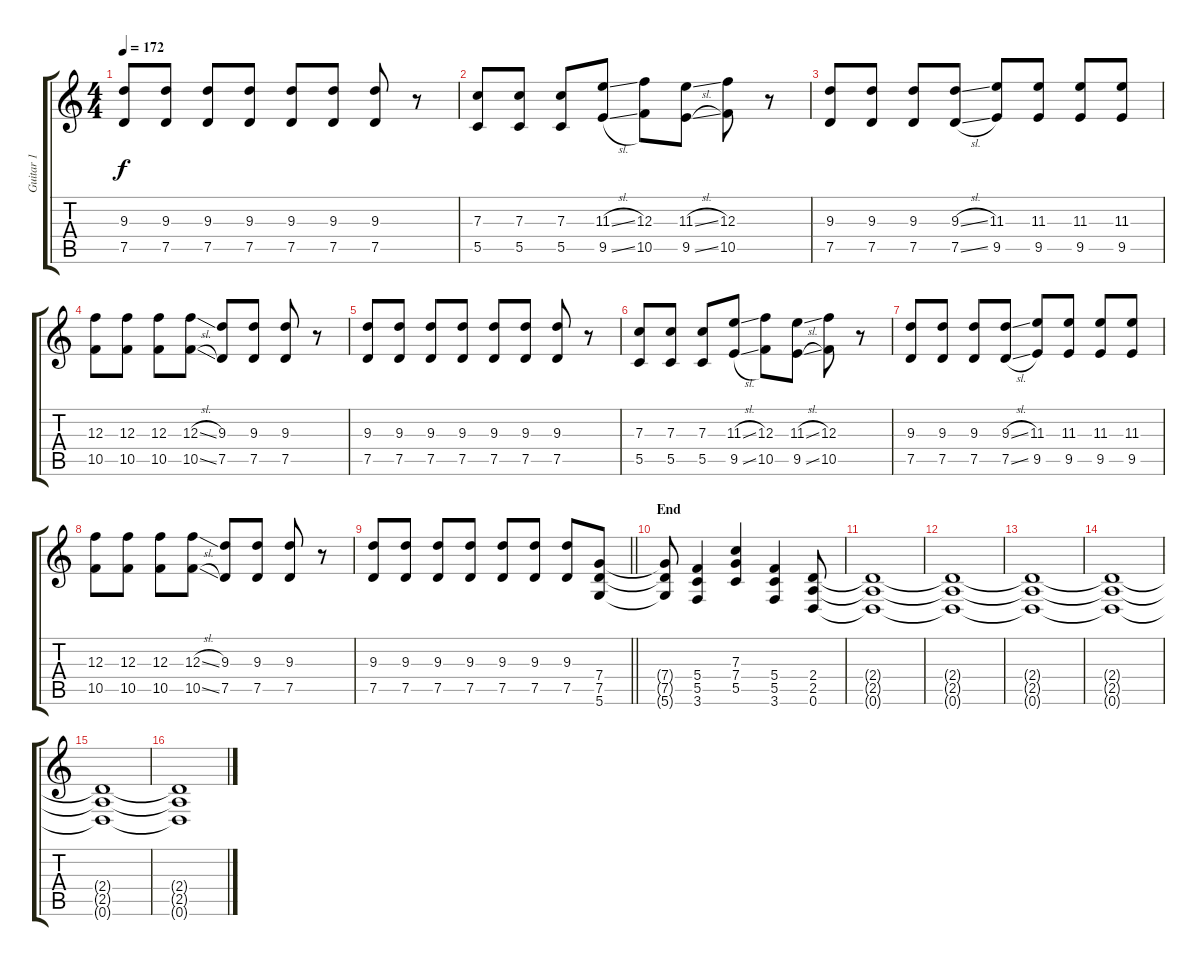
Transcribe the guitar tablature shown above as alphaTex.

\track ("Guitar 1" "Guitar 1") {instrument distortionguitar}
\staff {score tabs}
\tuning (D4 A3 F3 C3 G2 D2) {hide}
\ts (4 4)
\tempo 172
\clef g2
\ks c
(9.3 7.5).8{dy f} (9.3 7.5).8 (9.3 7.5).8 (9.3 7.5).8 (9.3 7.5).8 (9.3 7.5).8 (9.3 7.5).8 r.8 |
(7.3 5.5).8 (7.3 5.5).8 (7.3 5.5).8 (11.3{sl} 9.5{sl}).8 (12.3 10.5).8 (11.3{sl} 9.5{sl}).8 (12.3 10.5).8 r.8 |
(9.3 7.5).8 (9.3 7.5).8 (9.3 7.5).8 (9.3{sl} 7.5{sl}).8 (11.3 9.5).8 (11.3 9.5).8 (11.3 9.5).8 (11.3 9.5).8 |
(12.3 10.5).8 (12.3 10.5).8 (12.3 10.5).8 (12.3{sl} 10.5{sl}).8 (9.3 7.5).8 (9.3 7.5).8 (9.3 7.5).8 r.8 |
(9.3 7.5).8 (9.3 7.5).8 (9.3 7.5).8 (9.3 7.5).8 (9.3 7.5).8 (9.3 7.5).8 (9.3 7.5).8 r.8 |
(7.3 5.5).8 (7.3 5.5).8 (7.3 5.5).8 (11.3{sl} 9.5{sl}).8 (12.3 10.5).8 (11.3{sl} 9.5{sl}).8 (12.3 10.5).8 r.8 |
(9.3 7.5).8 (9.3 7.5).8 (9.3 7.5).8 (9.3{sl} 7.5{sl}).8 (11.3 9.5).8 (11.3 9.5).8 (11.3 9.5).8 (11.3 9.5).8 |
(12.3 10.5).8 (12.3 10.5).8 (12.3 10.5).8 (12.3{sl} 10.5{sl}).8 (9.3 7.5).8 (9.3 7.5).8 (9.3 7.5).8 r.8 |
\barLineRight lightlight
(9.3 7.5).8 (9.3 7.5).8 (9.3 7.5).8 (9.3 7.5).8 (9.3 7.5).8 (9.3 7.5).8 (9.3 7.5).8 (7.4 7.5 5.6).8 |
\section ("" "End")
(7.4{t} 7.5{t} 5.6{t}).8 (5.4 5.5 3.6).4 (7.3 7.4 5.5).4 (5.4 5.5 3.6).4 (2.4 2.5 0.6).8 |
(2.4{t} 2.5{t} 0.6{t}).1 |
(2.4{t} 2.5{t} 0.6{t}).1 |
(2.4{t} 2.5{t} 0.6{t}).1 |
(2.4{t} 2.5{t} 0.6{t}).1{volume 2} |
(2.4{t} 2.5{t} 0.6{t}).1 |
(2.4{t} 2.5{t} 0.6{t}).1
